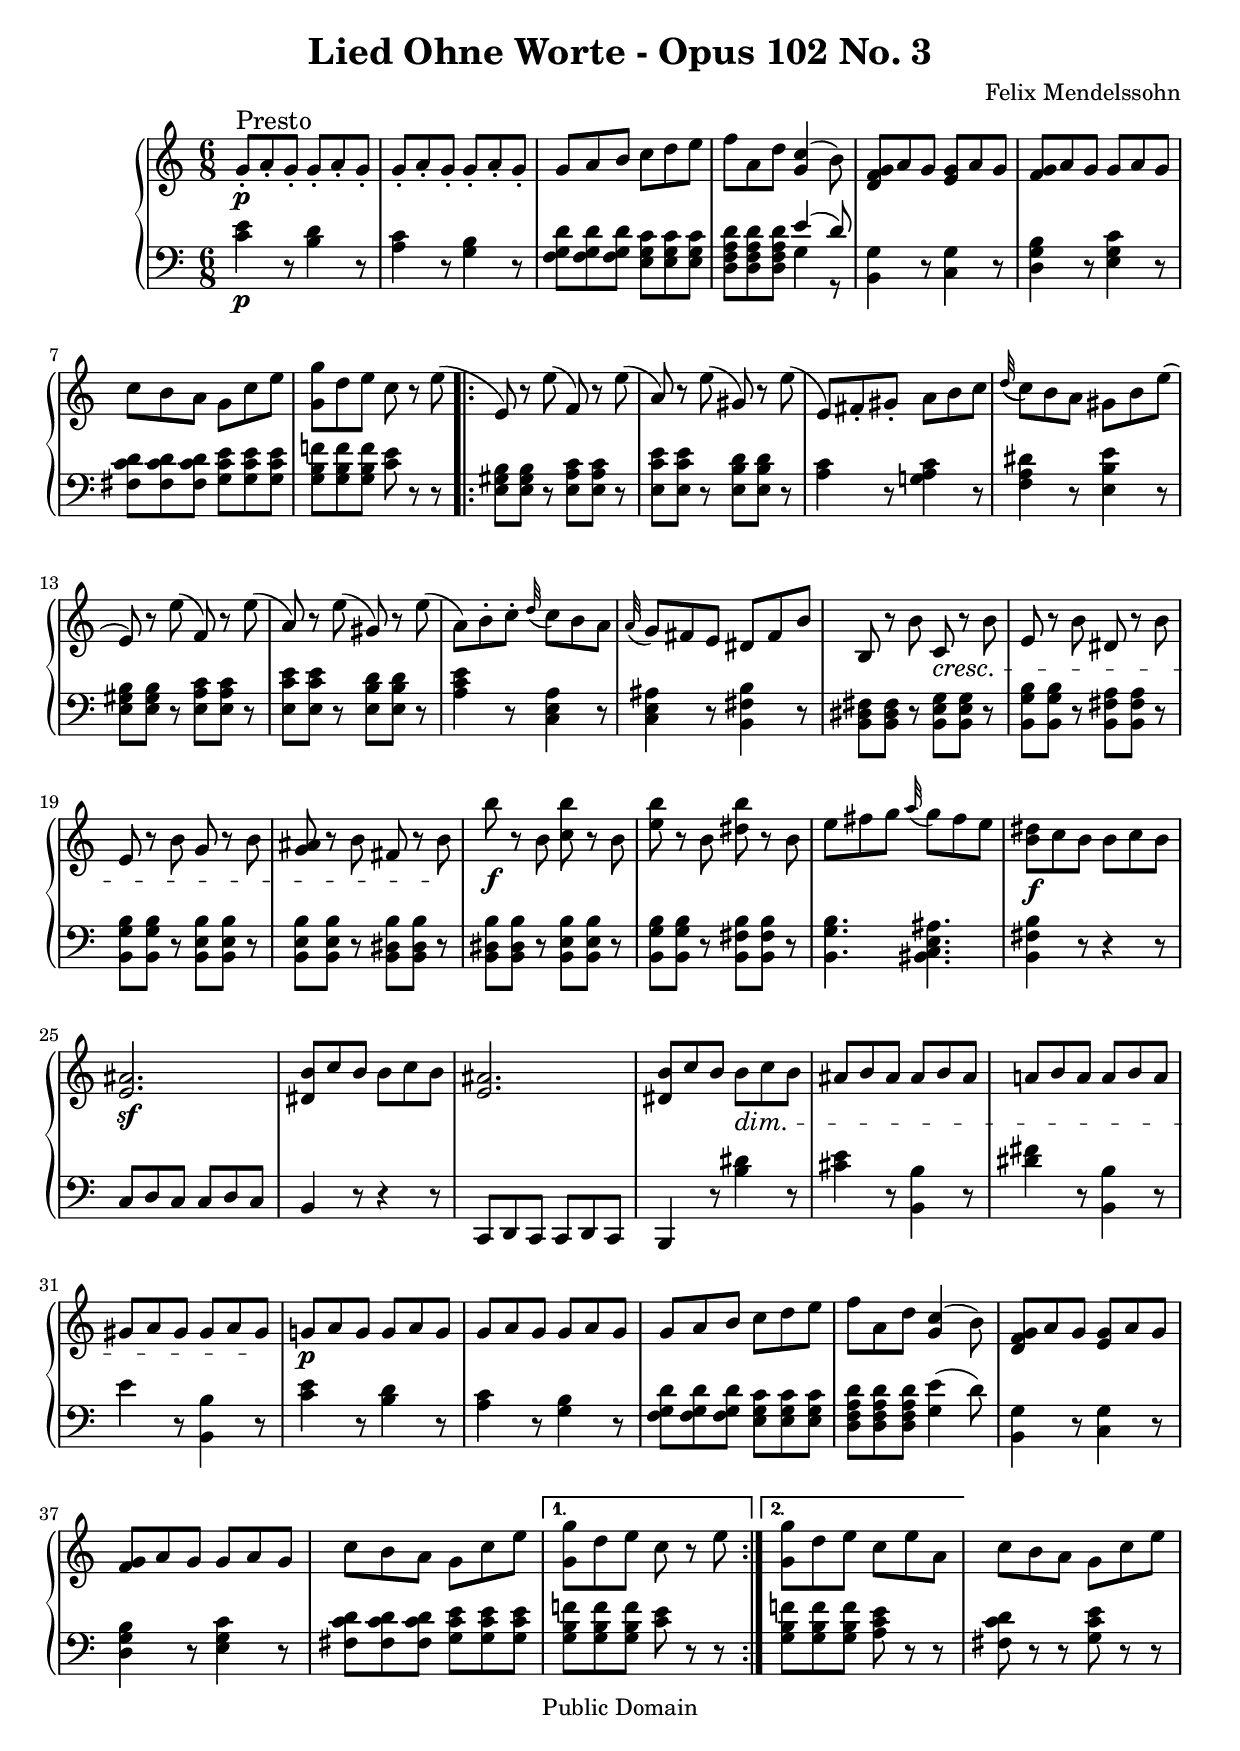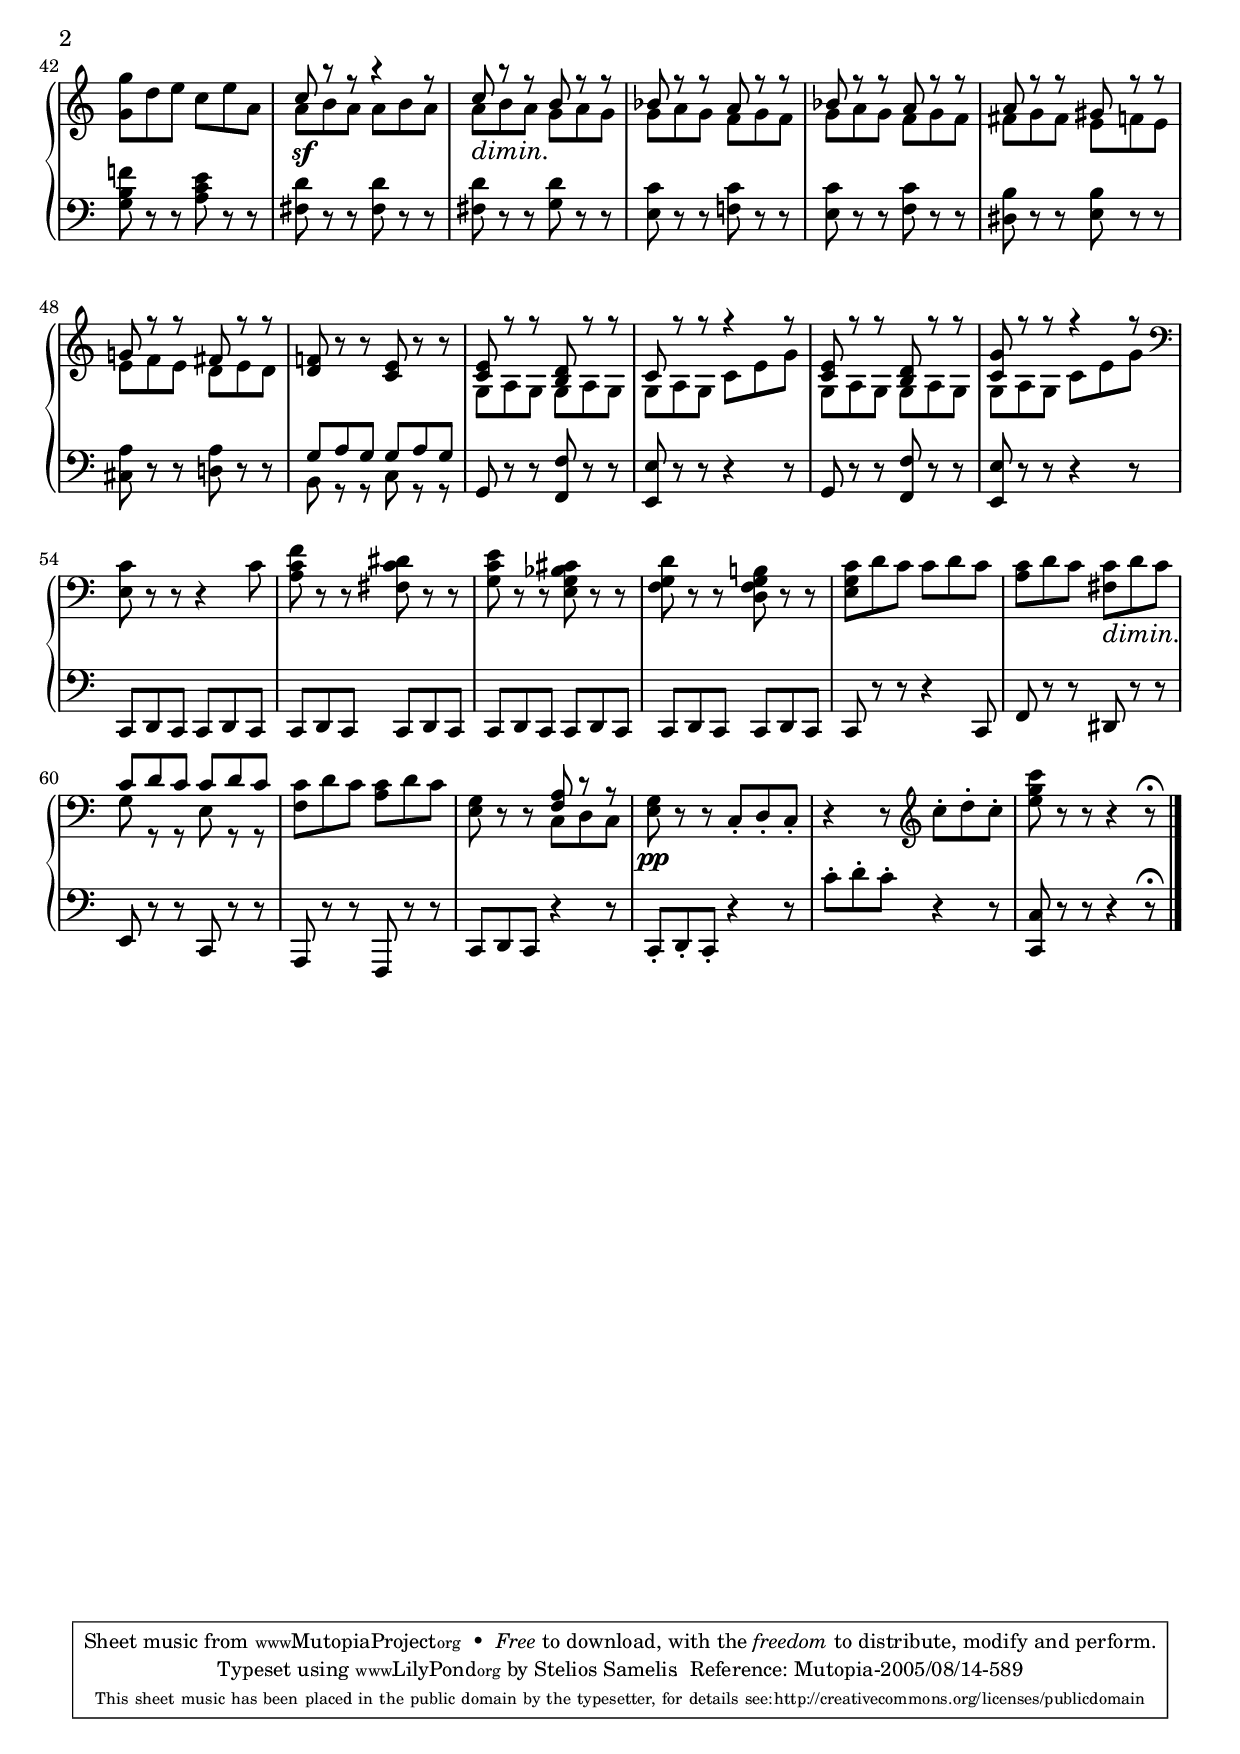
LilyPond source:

\version "2.6.0"

\header {
  title = "Lied Ohne Worte - Opus 102 No. 3"
  composer = "Felix Mendelssohn"
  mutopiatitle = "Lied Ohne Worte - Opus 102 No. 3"
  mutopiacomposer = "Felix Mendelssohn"
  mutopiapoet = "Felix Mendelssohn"
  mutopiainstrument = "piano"
  date = "1845"
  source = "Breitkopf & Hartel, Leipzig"
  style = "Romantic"
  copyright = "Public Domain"
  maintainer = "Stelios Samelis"
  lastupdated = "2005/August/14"
  version = "2.6.0"
  
  piece = " "
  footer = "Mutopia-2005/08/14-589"
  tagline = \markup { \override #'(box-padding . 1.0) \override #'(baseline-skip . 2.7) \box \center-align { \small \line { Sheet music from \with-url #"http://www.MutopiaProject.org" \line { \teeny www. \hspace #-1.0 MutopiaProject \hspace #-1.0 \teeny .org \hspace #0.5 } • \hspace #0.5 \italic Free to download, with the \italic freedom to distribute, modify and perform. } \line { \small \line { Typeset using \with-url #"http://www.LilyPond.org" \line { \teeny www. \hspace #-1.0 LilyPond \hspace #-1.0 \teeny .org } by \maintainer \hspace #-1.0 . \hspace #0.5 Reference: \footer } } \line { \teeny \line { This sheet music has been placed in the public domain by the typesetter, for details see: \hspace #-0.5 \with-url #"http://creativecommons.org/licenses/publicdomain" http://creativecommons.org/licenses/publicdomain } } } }

}

\score {

 \context GrandStaff
 <<
 \context Staff = "up" {
 \clef treble
 \key c \major
 \time 6/8
 g'8\staccato^\markup { \large "Presto" }\p a'\staccato g'\staccato g'\staccato a'\staccato g'\staccato
 g'8\staccato a'\staccato g'\staccato g'\staccato a'\staccato g'\staccato
 g'8 a' b' c'' d'' e'' f'' a' d'' <g' c''>4( b'8)
 <d' f' g'>8 a' g' <e' g'> a' g' <f' g'>  a' g' g' a' g' c'' b' a' g' c'' e'' <g' g''> d'' e'' c'' r e''(
 \repeat volta 2 { e'8) r e''( f') r e''( a') r e''( gis') r e''( e') fis'\staccato gis'\staccato a' b' c''
 \appoggiatura d''32( c''8) b' a' gis' b' e''( e') r e''( f') r e''( a') r e''( gis') r e''(
 a'8) b'\staccato c''\staccato \appoggiatura d''32 c''8 b' a' \appoggiatura a'32 g'8 fis' e' dis' fis' b'
 b8 r b' \setTextCresc c'\< r b' e' r b' dis' r b' e' r b' g' r b' <g' ais'> r b' fis' r b'\!
 b''8\f r b' <c'' b''> r b' <e'' b''> r b' <dis'' b''> r b'
 e''8 fis'' g'' \appoggiatura a''32 g''8 fis'' e'' <b' dis''>\f c'' b' b' c'' b'
 <e' ais'>2.\sf <dis' b'>8 c'' b' b' c'' b' <e' ais'>2. <dis' b'>8 c'' b' \setTextDim b'\> c'' b'
 ais'8 b' ais' ais' b' ais' a'! b' a' a' b' a' gis' a' gis' gis' a' gis'\!
 g'!8\p a' g' g' a' g' g' a' g' g' a' g' g' a' b' c'' d'' e'' f'' a' d'' <g' c''>4( b'8)
 <d' f' g'>8 a' g' <e' g'> a' g' <f' g'> a' g' g' a' g' c'' b' a' g' c'' e'' }
 \alternative { { <g' g''>8 d'' e'' c'' r e'' } { <g' g''>8 d'' e'' c'' e'' a' } }
 c''8 b' a' g' c'' e'' <g' g''> d'' e'' c'' e'' a'
 << { c''8 r r r4 r8 c'' r r b' r r bes' r r a' r r bes' r r a' r r a'8 r r gis' r r g'! r r fis' r r } \\
 { a'8\sf b' a' a' b' a' a'_\markup { \large \italic dimin. } b' a' g' a' g' g' a' g' f' g' f' g' a' g' f' g' f'
 fis'8 g' fis' e' f'! e' e' f' e' d' e' d' } >> <d' f'!>8 r r <c' e'> r r
 << { <c' e'>8 r r <b d'> r r c' r r r4 r8 <c' e'> r r <b d'> r r <c' g'> r r r4 r8 } \\
 { g8 a g g a g g a g c' e' g' g a g g a g g a g c' e' g' } >>
 \clef bass <e c'>8 r r r4 c'8 <a c' f'> r r <fis c' dis'> r r <g c' e'> r r <e g bes cis'> r r <f g d'> r r <d f g b!> r r
 <e g c'>8 d' c' c' d' c' <a c'> d' c' \setTextDim <fis c'>_\markup { \large \italic dimin. } d' c'
 << { c'8 d' c' c' d' c' } \\ { g8 r r e r r } >> <f c'>8 d' c' <a c'> d' c' <e g> r r << { <f a>8 r r } \\ { c8 d c } >>
 <e g>8\pp r r c\staccato d\staccato c\staccato
 r4 r8 \clef treble c''\staccato d''\staccato c''\staccato <e'' g'' c'''>8 r r r4 r8^\fermata
 \bar "|."
}

 \context Staff = "down" {
 \clef bass
 \key c \major
 \time 6/8
 <c' e'>4\p r8 <b d'>4 r8 <a c'>4 r8 <g b>4 r8
 <f g d'>8 <f g d'> <f g d'> <e g c'> <e g c'> <e g c'> <d f a d'> <d f a d'> <d f a d'> << { e'4( d'8) } \\ { g4 r8 } >>
 <b, g>4 r8 <c g>4 r8 <d g b>4 r8 <e g c'>4 r8
 <fis c' d'>8 <fis c' d'> <fis c' d'> <g c' e'> <g c' e'> <g c' e'> <g b f'!> <g b f'> <g b f'> <c' e'> r r
 \repeat volta 2 { <e gis b>8 <e gis b> r <e a c'> <e a c'> r <e c' e'> <e c' e'> r <e b d'> <e b d'> r
 <a c'>4 r8 <g! a c'>4 r8 <f a dis'>4 r8 <e b e'>4 r8
 <e gis b>8 <e gis b> r <e a c'> <e a c'> r <e c' e'> <e c' e'> r <e b d'> <e b d'> r
 <a c' e'>4 r8 <c e a>4 r8 <c e ais>4 r8 <b, fis b>4 r8
 <b, dis fis>8 <b, dis fis> r <b, e g> <b, e g> r <b, g b> <b, g b> r <b, fis a> <b, fis a> r
 <b, g b>8 <b, g b> r <b, e b> <b, e b> r <b, e b> <b, e b> r <b, dis b> <b, dis b> r
 <b, dis b>8 <b, dis b> r <b, e b> <b, e b> r <b, g b> <b, g b> r <b, fis b> <b, fis b> r
 <b, g b>4. <bis, c e ais>4. <b, fis b>4 r8 r4 r8
 c8 d c c d c b,4 r8 r4 r8 c,8 d, c, c, d, c, b,,4 r8
<b dis'>4 r8 <cis' e'>4 r8 <b, b>4 r8 <dis' fis'>4 r8 <b, b>4 r8 e'4 r8 <b, b>4 r8
<c' e'>4 r8 <b d'>4 r8 <a c'>4 r8 <g b>4 r8
 <f g d'> <f g d'> <f g d'> <e g c'> <e g c'> <e g c'> <d f a d'> <d f a d'> <d f a d'> <g e'>4( d'8)
 <b, g>4 r8 <c g>4 r8 <d g b>4 r8 <e g c'>4 r8 <fis c' d'>8 <fis c' d'> <fis c' d'> <g c' e'> <g c' e'> <g c' e'> }
 \alternative { { <g b f'!>8 <g b f'> <g b f'> <c' e'> r r } { <g b f'!>8 <g b f'> <g b f'> <a c' e'> r r } }
 <fis c' d'>8 r r <g c' e'> r r <g b f'!> r r <a c' e'> r r
 <fis d'>8 r r <fis d'> r r <fis d'> r r <g d'> r r <e c'> r r <f! c'> r r <e c'> r r <f c'> r r
 <dis b>8 r r <e b> r r <cis a> r r <d! a> r r
 << { g8 a g g a g } \\ { b,8 r r c r r } >> g,8 r r <f, f> r r <e, e> r r r4 r8 g, r r <f, f> r r <e, e> r r r4 r8
 c,8 d, c, c, d, c, c, d, c, c, d, c, c, d, c, c, d, c, c, d, c, c, d, c,
 c,8 r r r4 c,8 f, r r dis, r r e, r r c, r r a,, r r f,, r r c, d, c, r4 r8
 c,\staccato d,\staccato c,\staccato r4 r8 c'\staccato d'\staccato c'\staccato r4 r8 <c, c>8 r r r4 r8^\fermata
 \bar "|."
}
>>

 \layout { }

}

\score {

 \unfoldRepeats

 \context GrandStaff
 <<
 \context Staff = "up" {
 \clef treble
 \key c \major
 \time 6/8
 g'8\staccato^\markup { \large "Presto" }\p a'\staccato g'\staccato g'\staccato a'\staccato g'\staccato
 g'8\staccato a'\staccato g'\staccato g'\staccato a'\staccato g'\staccato
 g'8 a' b' c'' d'' e'' f'' a' d'' <g' c''>4( b'8)
 <d' f' g'>8 a' g' <e' g'> a' g' <f' g'>  a' g' g' a' g' c'' b' a' g' c'' e'' <g' g''> d'' e'' c'' r e''(
 \repeat volta 2 { e'8) r e''( f') r e''( a') r e''( gis') r e''( e') fis'\staccato gis'\staccato a' b' c''
 \appoggiatura d''32( c''8) b' a' gis' b' e''( e') r e''( f') r e''( a') r e''( gis') r e''(
 a'8) b'\staccato c''\staccato \appoggiatura d''32 c''8 b' a' \appoggiatura a'32 g'8 fis' e' dis' fis' b'
 b8 r b' \setTextCresc c'\< r b' e' r b' dis' r b' e' r b' g' r b' <g' ais'> r b' fis' r b'\!
 b''8\f r b' <c'' b''> r b' <e'' b''> r b' <dis'' b''> r b'
 e''8 fis'' g'' \appoggiatura a''32 g''8 fis'' e'' <b' dis''>\f c'' b' b' c'' b'
 <e' ais'>2.\sf <dis' b'>8 c'' b' b' c'' b' <e' ais'>2. <dis' b'>8 c'' b' \setTextDim b'\> c'' b'
 ais'8 b' ais' ais' b' ais' a'! b' a' a' b' a' gis' a' gis' gis' a' gis'\!
 g'!8\p a' g' g' a' g' g' a' g' g' a' g' g' a' b' c'' d'' e'' f'' a' d'' <g' c''>4( b'8)
 <d' f' g'>8 a' g' <e' g'> a' g' <f' g'> a' g' g' a' g' c'' b' a' g' c'' e'' }
 \alternative { { <g' g''>8 d'' e'' c'' r e'' } { <g' g''>8 d'' e'' c'' e'' a' } }
 c''8 b' a' g' c'' e'' <g' g''> d'' e'' c'' e'' a'
 << { c''8 r r r4 r8 c'' r r b' r r bes' r r a' r r bes' r r a' r r a'8 r r gis' r r g'! r r fis' r r } \\
 { a'8\sf b' a' a' b' a' a'_\markup { \large \italic dimin. } b' a' g' a' g' g' a' g' f' g' f' g' a' g' f' g' f'
 fis'8 g' fis' e' f'! e' e' f' e' d' e' d' } >> <d' f'!>8 r r <c' e'> r r
 << { <c' e'>8 r r <b d'> r r c' r r r4 r8 <c' e'> r r <b d'> r r <c' g'> r r r4 r8 } \\
 { g8 a g g a g g a g c' e' g' g a g g a g g a g c' e' g' } >>
 \clef bass <e c'>8 r r r4 c'8 <a c' f'> r r <fis c' dis'> r r <g c' e'> r r <e g bes cis'> r r <f g d'> r r <d f g b!> r r
 <e g c'>8 d' c' c' d' c' <a c'> d' c' \setTextDim <fis c'>_\markup { \large \italic dimin. } d' c'
 << { c'8 d' c' c' d' c' } \\ { g8 r r e r r } >> <f c'>8 d' c' <a c'> d' c' <e g> r r << { <f a>8 r r } \\ { c8 d c } >>
 <e g>8\pp r r c\staccato d\staccato c\staccato
 r4 r8 \clef treble c''\staccato d''\staccato c''\staccato <e'' g'' c'''>8 r r r4 r8^\fermata
 \bar "|."
}

 \context Staff = "down" {
 \clef bass
 \key c \major
 \time 6/8
 <c' e'>4\p r8 <b d'>4 r8 <a c'>4 r8 <g b>4 r8
 <f g d'>8 <f g d'> <f g d'> <e g c'> <e g c'> <e g c'> <d f a d'> <d f a d'> <d f a d'> << { e'4( d'8) } \\ { g4 r8 } >>
 <b, g>4 r8 <c g>4 r8 <d g b>4 r8 <e g c'>4 r8
 <fis c' d'>8 <fis c' d'> <fis c' d'> <g c' e'> <g c' e'> <g c' e'> <g b f'!> <g b f'> <g b f'> <c' e'> r r
 \repeat volta 2 { <e gis b>8 <e gis b> r <e a c'> <e a c'> r <e c' e'> <e c' e'> r <e b d'> <e b d'> r
 <a c'>4 r8 <g! a c'>4 r8 <f a dis'>4 r8 <e b e'>4 r8
 <e gis b>8 <e gis b> r <e a c'> <e a c'> r <e c' e'> <e c' e'> r <e b d'> <e b d'> r
 <a c' e'>4 r8 <c e a>4 r8 <c e ais>4 r8 <b, fis b>4 r8
 <b, dis fis>8 <b, dis fis> r <b, e g> <b, e g> r <b, g b> <b, g b> r <b, fis a> <b, fis a> r
 <b, g b>8 <b, g b> r <b, e b> <b, e b> r <b, e b> <b, e b> r <b, dis b> <b, dis b> r
 <b, dis b>8 <b, dis b> r <b, e b> <b, e b> r <b, g b> <b, g b> r <b, fis b> <b, fis b> r
 <b, g b>4. <bis, c e ais>4. <b, fis b>4 r8 r4 r8
 c8 d c c d c b,4 r8 r4 r8 c,8 d, c, c, d, c, b,,4 r8
<b dis'>4 r8 <cis' e'>4 r8 <b, b>4 r8 <dis' fis'>4 r8 <b, b>4 r8 e'4 r8 <b, b>4 r8
<c' e'>4 r8 <b d'>4 r8 <a c'>4 r8 <g b>4 r8
 <f g d'> <f g d'> <f g d'> <e g c'> <e g c'> <e g c'> <d f a d'> <d f a d'> <d f a d'> <g e'>4( d'8)
 <b, g>4 r8 <c g>4 r8 <d g b>4 r8 <e g c'>4 r8 <fis c' d'>8 <fis c' d'> <fis c' d'> <g c' e'> <g c' e'> <g c' e'> }
 \alternative { { <g b f'!>8 <g b f'> <g b f'> <c' e'> r r } { <g b f'!>8 <g b f'> <g b f'> <a c' e'> r r } }
 <fis c' d'>8 r r <g c' e'> r r <g b f'!> r r <a c' e'> r r
 <fis d'>8 r r <fis d'> r r <fis d'> r r <g d'> r r <e c'> r r <f! c'> r r <e c'> r r <f c'> r r
 <dis b>8 r r <e b> r r <cis a> r r <d! a> r r
 << { g8 a g g a g } \\ { b,8 r r c r r } >> g,8 r r <f, f> r r <e, e> r r r4 r8 g, r r <f, f> r r <e, e> r r r4 r8
 c,8 d, c, c, d, c, c, d, c, c, d, c, c, d, c, c, d, c, c, d, c, c, d, c,
 c,8 r r r4 c,8 f, r r dis, r r e, r r c, r r a,, r r f,, r r c, d, c, r4 r8
 c,\staccato d,\staccato c,\staccato r4 r8 c'\staccato d'\staccato c'\staccato r4 r8 <c, c>8 r r r4 r8^\fermata
 \bar "|."
}
>>

 \midi { \tempo 4 = 168 }

}